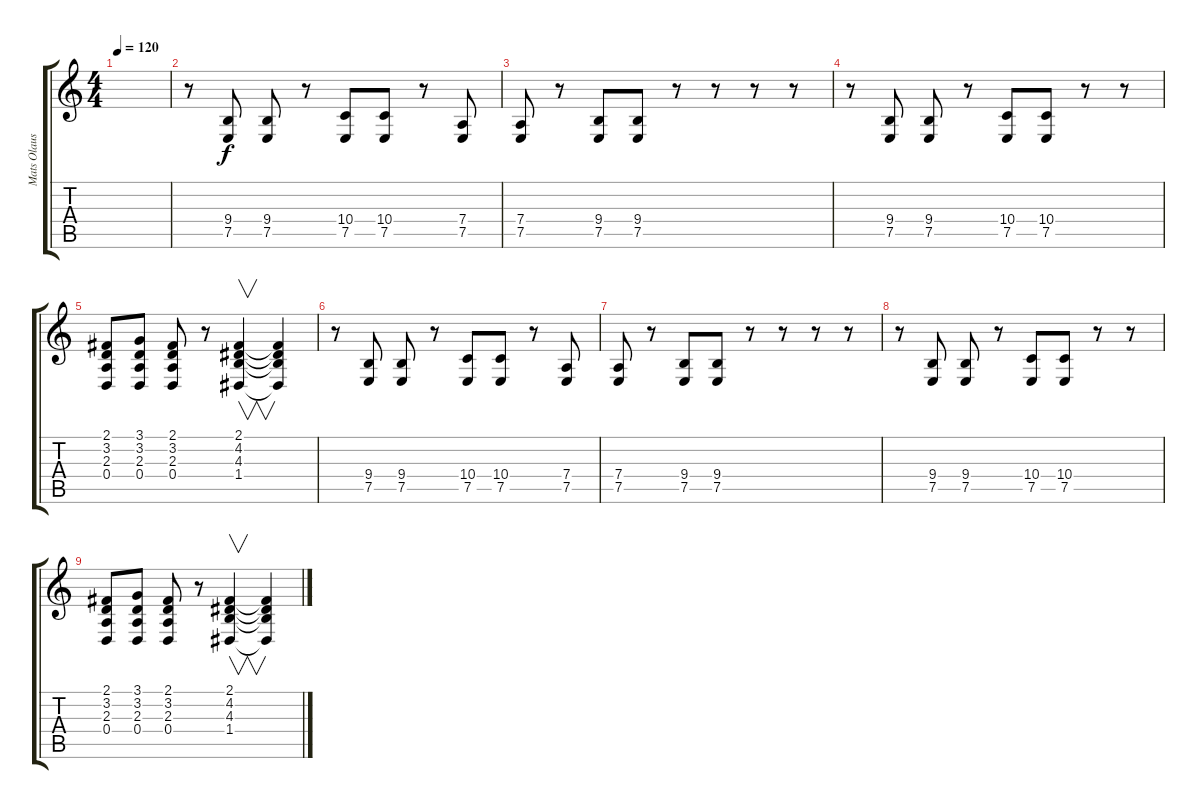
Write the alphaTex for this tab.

\track ("Mats Olausson" "Mats Olaus") {instrument violin}
\staff {score tabs}
\tuning (E4 B3 G3 D3 A2 E2) {hide}
\ts (4 4)
\tempo 120
\clef g2
\ks c
|
r.8{instrument violin} (9.4 7.5).8 (9.4 7.5).8 r.8 (10.4 7.5).8 (10.4 7.5).8 r.8 (7.4 7.5).8 |
(7.4 7.5).8 r.8 (9.4 7.5).8 (9.4 7.5).8 r.8 r.8 r.8 r.8 |
r.8 (9.4 7.5).8 (9.4 7.5).8 r.8 (10.4 7.5).8 (10.4 7.5).8 r.8 r.8 |
(2.1 3.2 2.3 0.4).8 (3.1 3.2 2.3 0.4).8 (2.1 3.2 2.3 0.4).8 r.8 (2.1 4.2 4.3 1.4).4{v} (2.1{t} 4.2{t} 4.3{t} 1.4{t}).4 |
r.8{instrument violin} (9.4 7.5).8 (9.4 7.5).8 r.8 (10.4 7.5).8 (10.4 7.5).8 r.8 (7.4 7.5).8 |
(7.4 7.5).8 r.8 (9.4 7.5).8 (9.4 7.5).8 r.8 r.8 r.8 r.8 |
r.8 (9.4 7.5).8 (9.4 7.5).8 r.8 (10.4 7.5).8 (10.4 7.5).8 r.8 r.8 |
(2.1 3.2 2.3 0.4).8 (3.1 3.2 2.3 0.4).8 (2.1 3.2 2.3 0.4).8 r.8 (2.1 4.2 4.3 1.4).4{v} (2.1{t} 4.2{t} 4.3{t} 1.4{t}).4
